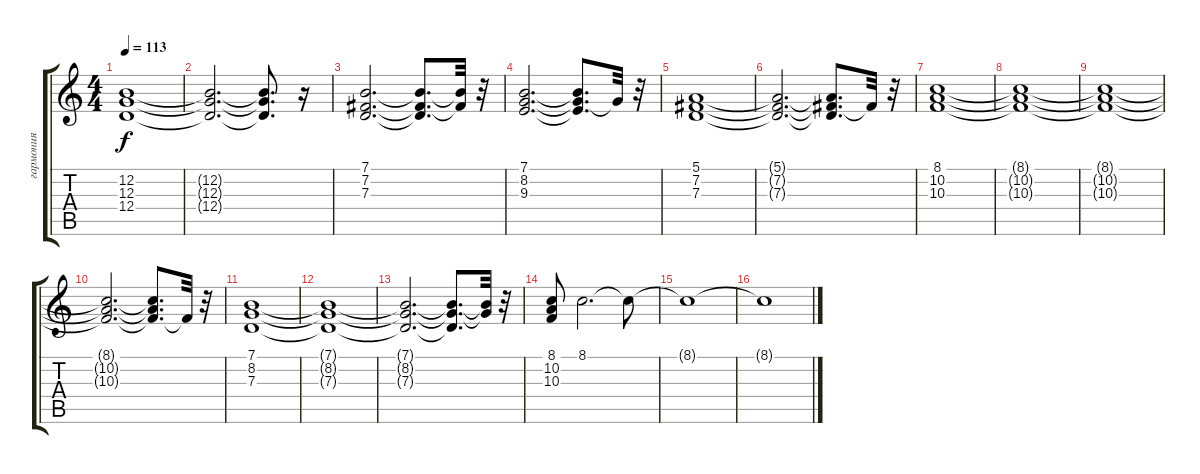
\track ("гармония" "гармония") {instrument synthstrings1}
\staff {score tabs}
\tuning (E4 B3 G3 D3 A2 E2) {hide}
\ts (4 4)
\tempo 113
\clef g2
\ks c
(12.2 12.3 12.4).1{dy f} |
(12.2{t} 12.3{t} 12.4{t}).2{d} (12.2{t} 12.3{t} 12.4{t}).8{d} r.16 |
(7.1 7.2 7.3).2{d} (7.1{t} 7.2{t} 7.3{t}).8{d} (7.1{t} 7.2{t}).32 r.32 |
(7.1 8.2 9.3).2{d} (7.1{t} 8.2{t} 9.3{t}).8{d} 8.2{t}.32 r.32 |
(5.1 7.2 7.3).1 |
(5.1{t} 7.2{t} 7.3{t}).2{d} (5.1{t} 7.2{t} 7.3{t}).8{d} 7.2{t}.32 r.32 |
(8.1 10.2 10.3).1 |
(8.1{t} 10.2{t} 10.3{t}).1 |
(8.1{t} 10.2{t} 10.3{t}).1 |
(8.1{t} 10.2{t} 10.3{t}).2{d} (8.1{t} 10.2{t} 10.3{t}).8{d} 10.3{t}.32 r.32 |
(7.1 8.2 7.3).1 |
(7.1{t} 8.2{t} 7.3{t}).1 |
(7.1{t} 8.2{t} 7.3{t}).2{d} (7.1{t} 8.2{t} 7.3{t}).8{d} (7.1{t} 8.2{t}).32 r.32 |
(8.1 10.2 10.3).8 8.1.2{d} 8.1{t}.8 |
8.1{t}.1 |
8.1{t}.1
